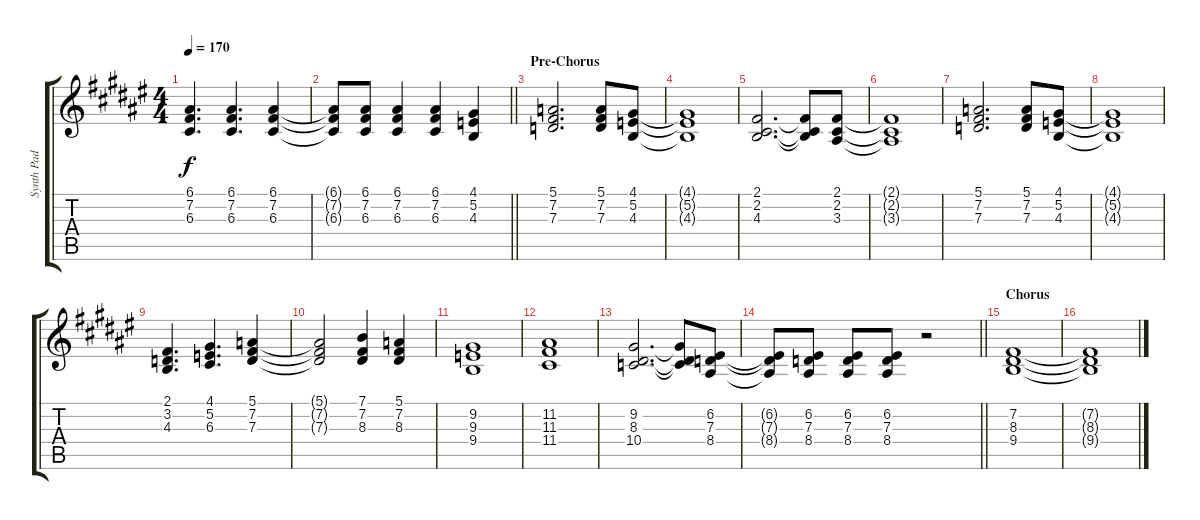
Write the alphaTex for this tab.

\track ("Synth Pad" "Synth Pad") {instrument pad2warm}
\staff {score tabs}
\tuning (E4 B3 G3 D3 A2 E2) {hide}
\ts (4 4)
\tempo 170
\clef g2
\ks f#
(6.1 7.2 6.3).4{d dy f} (6.1 7.2 6.3).4{d} (6.1 7.2 6.3).4 |
\barLineRight lightlight
(6.1{t} 7.2{t} 6.3{t}).8 (6.1 7.2 6.3).8 (6.1 7.2 6.3).4 (6.1 7.2 6.3).4 (4.1 5.2 4.3).4 |
\section ("" "Pre-Chorus")
(5.1 7.2 7.3).2{d} (5.1 7.2 7.3).8 (4.1 5.2 4.3).8 |
(4.1{t} 5.2{t} 4.3{t}).1 |
(2.1 2.2 4.3).2{d} (2.1{t} 2.2{t} 4.3{t}).8 (2.1 2.2 3.3).8 |
(2.1{t} 2.2{t} 3.3{t}).1 |
(5.1 7.2 7.3).2{d} (5.1 7.2 7.3).8 (4.1 5.2 4.3).8 |
(4.1{t} 5.2{t} 4.3{t}).1 |
(2.1 3.2 4.3).4{d} (4.1 5.2 6.3).4{d} (5.1 7.2 7.3).4 |
(5.1{t} 7.2{t} 7.3{t}).2 (7.1 7.2 8.3).4 (5.1 7.2 8.3).4 |
(9.2 9.3 9.4).1 |
(11.2 11.3 11.4).1 |
(9.2 8.3 10.4).2{d} (9.2{t} 8.3{t} 10.4{t}).8 (6.2 7.3 8.4).8 |
\barLineRight lightlight
(6.2{t} 7.3{t} 8.4{t}).8 (6.2 7.3 8.4).8 (6.2 7.3 8.4).8 (6.2 7.3 8.4).8 r.2 |
\section ("" "Chorus")
(7.2 8.3 9.4).1 |
(7.2{t} 8.3{t} 9.4{t}).1
